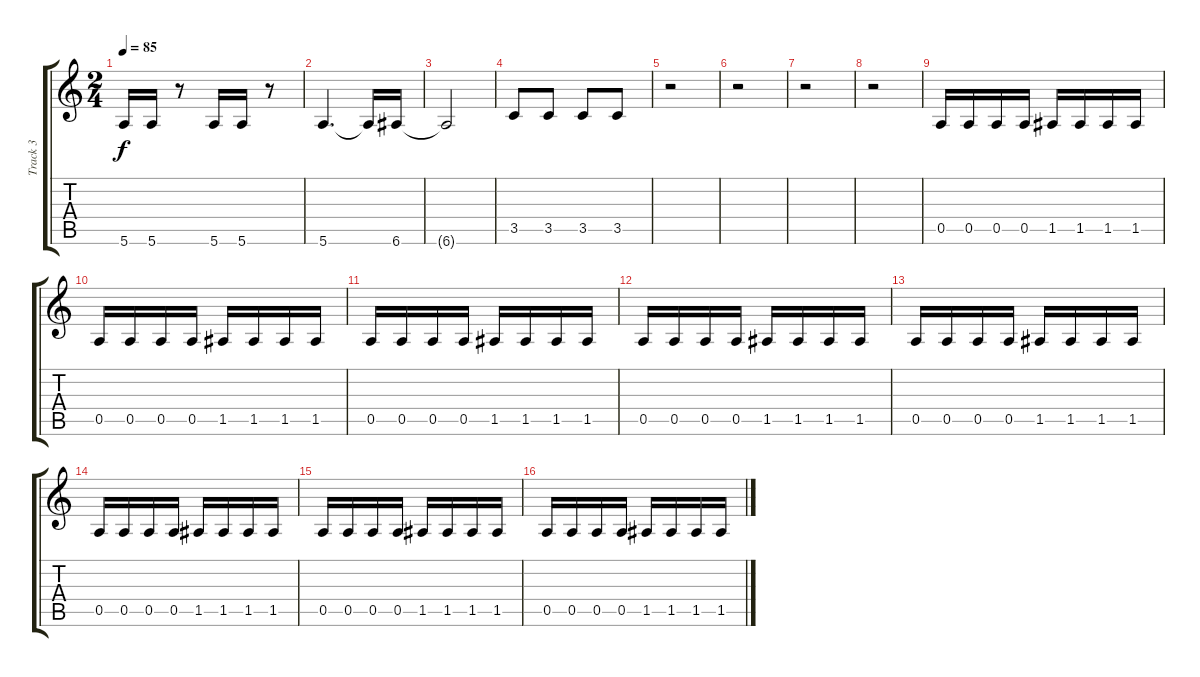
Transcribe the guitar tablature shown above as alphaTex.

\track ("Track 3" "Track 3") {instrument distortionguitar}
\staff {score tabs}
\tuning (E4 B3 G3 D3 A2 E2) {hide}
\ts (2 4)
\tempo 85
\clef g2
\ks c
5.6.16{dy f} 5.6.16 r.8 5.6.16 5.6.16 r.8 |
5.6.4{d} 5.6{t}.16 6.6.16 |
6.6{t}.2 |
3.5.8 3.5.8 3.5.8 3.5.8 |
r.2 |
r.2 |
r.2 |
r.2 |
0.5.16 0.5.16 0.5.16 0.5.16 1.5.16 1.5.16 1.5.16 1.5.16 |
0.5.16 0.5.16 0.5.16 0.5.16 1.5.16 1.5.16 1.5.16 1.5.16 |
0.5.16 0.5.16 0.5.16 0.5.16 1.5.16 1.5.16 1.5.16 1.5.16 |
0.5.16 0.5.16 0.5.16 0.5.16 1.5.16 1.5.16 1.5.16 1.5.16 |
0.5.16 0.5.16 0.5.16 0.5.16 1.5.16 1.5.16 1.5.16 1.5.16 |
0.5.16 0.5.16 0.5.16 0.5.16 1.5.16 1.5.16 1.5.16 1.5.16 |
0.5.16 0.5.16 0.5.16 0.5.16 1.5.16 1.5.16 1.5.16 1.5.16 |
0.5.16 0.5.16 0.5.16 0.5.16 1.5.16 1.5.16 1.5.16 1.5.16
